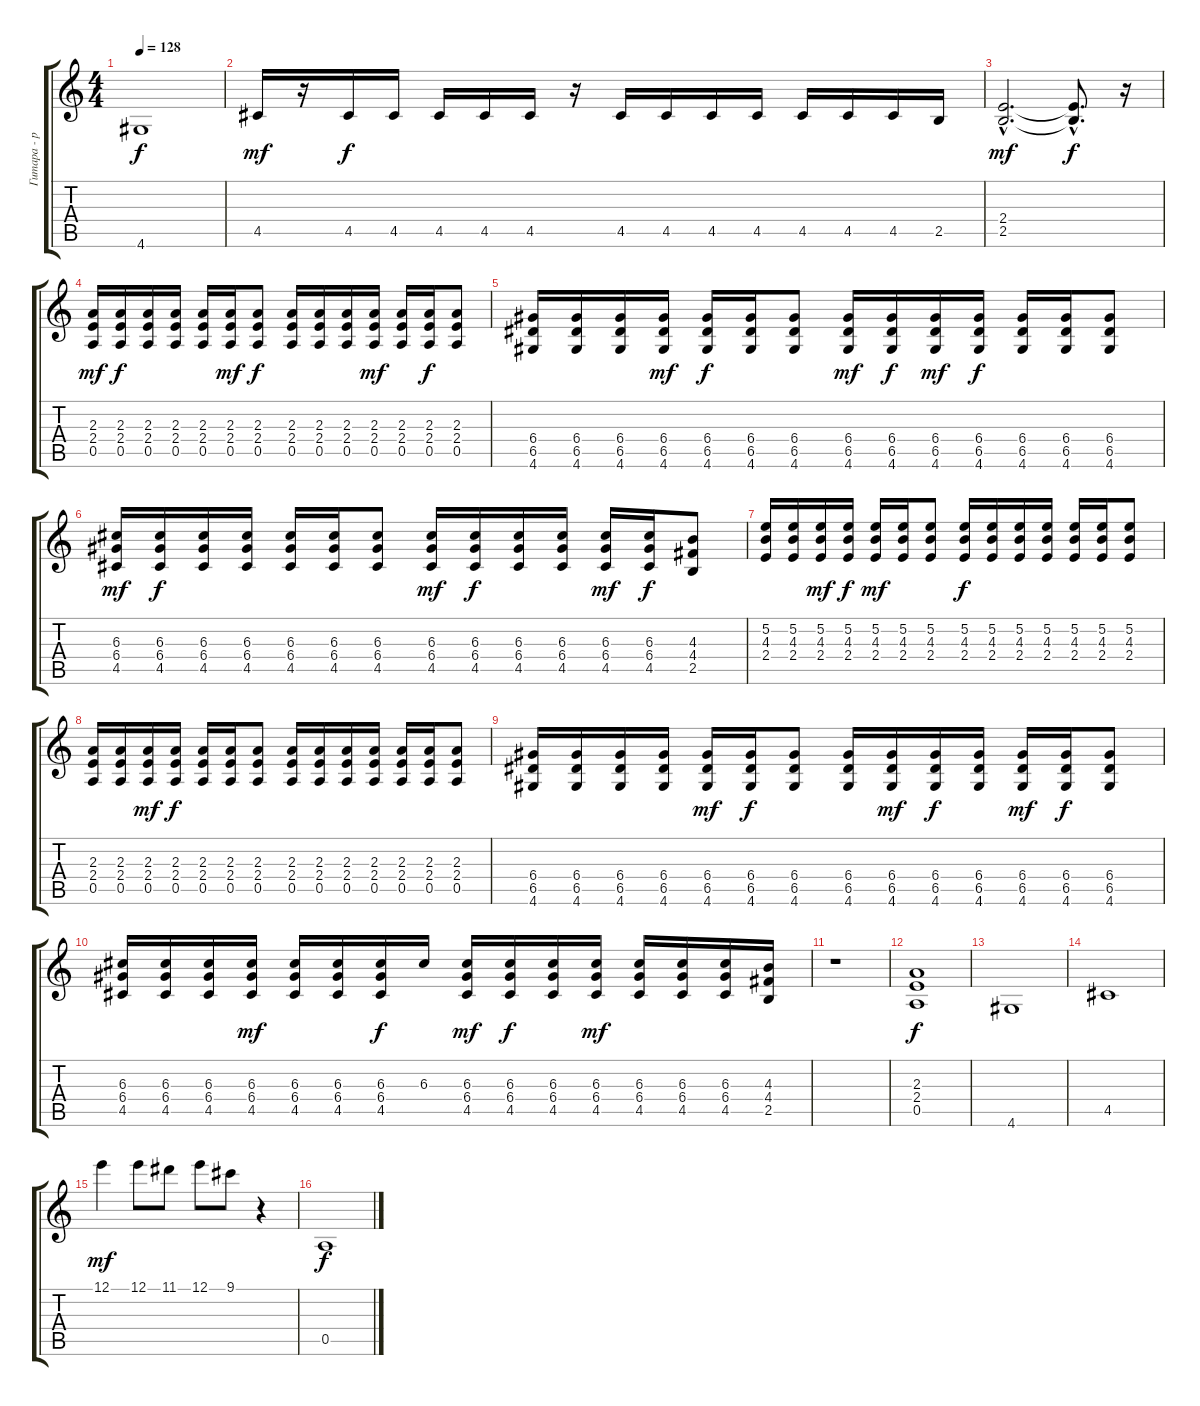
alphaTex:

\track ("Гитара - ритм" "Гитара - р") {instrument overdrivenguitar}
\staff {score tabs}
\tuning (E4 B3 G3 D3 A2 E2) {hide}
\ts (4 4)
\tempo 128
\clef g2
\ks c
4.6.1{dy f} |
4.5.16{dy mf} r.16 4.5.16{dy f} 4.5.16 4.5.16 4.5.16 4.5.16 r.16 4.5.16 4.5.16 4.5.16 4.5.16 4.5.16 4.5.16 4.5.16 2.5.16 |
(2.4{hac} 2.5{hac}).2{d dy mf} (2.4{hac t} 2.5{hac t}).8{d dy f} r.16 |
(2.3 2.4 0.5).16{dy mf} (2.3 2.4 0.5).16{dy f} (2.3 2.4 0.5).16 (2.3 2.4 0.5).16 (2.3 2.4 0.5).16 (2.3 2.4 0.5).16{dy mf} (2.3 2.4 0.5).8{dy f} (2.3 2.4 0.5).16 (2.3 2.4 0.5).16 (2.3 2.4 0.5).16 (2.3 2.4 0.5).16{dy mf} (2.3 2.4 0.5).16 (2.3 2.4 0.5).16{dy f} (2.3 2.4 0.5).8 |
(6.4 6.5 4.6).16 (6.4 6.5 4.6).16 (6.4 6.5 4.6).16 (6.4 6.5 4.6).16{dy mf} (6.4 6.5 4.6).16{dy f} (6.4 6.5 4.6).16 (6.4 6.5 4.6).8 (6.4 6.5 4.6).16{dy mf} (6.4 6.5 4.6).16{dy f} (6.4 6.5 4.6).16{dy mf} (6.4 6.5 4.6).16{dy f} (6.4 6.5 4.6).16 (6.4 6.5 4.6).16 (6.4 6.5 4.6).8 |
(6.3 6.4 4.5).16{dy mf} (6.3 6.4 4.5).16{dy f} (6.3 6.4 4.5).16 (6.3 6.4 4.5).16 (6.3 6.4 4.5).16 (6.3 6.4 4.5).16 (6.3 6.4 4.5).8 (6.3 6.4 4.5).16{dy mf} (6.3 6.4 4.5).16{dy f} (6.3 6.4 4.5).16 (6.3 6.4 4.5).16 (6.3 6.4 4.5).16{dy mf} (6.3 6.4 4.5).16{dy f} (4.3 4.4 2.5).8 |
(5.2 4.3 2.4).16 (5.2 4.3 2.4).16 (5.2 4.3 2.4).16{dy mf} (5.2 4.3 2.4).16{dy f} (5.2 4.3 2.4).16{dy mf} (5.2 4.3 2.4).16 (5.2 4.3 2.4).8 (5.2 4.3 2.4).16{dy f} (5.2 4.3 2.4).16 (5.2 4.3 2.4).16 (5.2 4.3 2.4).16 (5.2 4.3 2.4).16 (5.2 4.3 2.4).16 (5.2 4.3 2.4).8 |
(2.3 2.4 0.5).16 (2.3 2.4 0.5).16 (2.3 2.4 0.5).16{dy mf} (2.3 2.4 0.5).16{dy f} (2.3 2.4 0.5).16 (2.3 2.4 0.5).16 (2.3 2.4 0.5).8 (2.3 2.4 0.5).16 (2.3 2.4 0.5).16 (2.3 2.4 0.5).16 (2.3 2.4 0.5).16 (2.3 2.4 0.5).16 (2.3 2.4 0.5).16 (2.3 2.4 0.5).8 |
(6.4 6.5 4.6).16 (6.4 6.5 4.6).16 (6.4 6.5 4.6).16 (6.4 6.5 4.6).16 (6.4 6.5 4.6).16{dy mf} (6.4 6.5 4.6).16{dy f} (6.4 6.5 4.6).8 (6.4 6.5 4.6).16 (6.4 6.5 4.6).16{dy mf} (6.4 6.5 4.6).16{dy f} (6.4 6.5 4.6).16 (6.4 6.5 4.6).16{dy mf} (6.4 6.5 4.6).16{dy f} (6.4 6.5 4.6).8 |
(6.3 6.4 4.5).16 (6.3 6.4 4.5).16 (6.3 6.4 4.5).16 (6.3 6.4 4.5).16{dy mf} (6.3 6.4 4.5).16 (6.3 6.4 4.5).16 (6.3 6.4 4.5).16{dy f} 6.3.16 (6.3 6.4 4.5).16{dy mf} (6.3 6.4 4.5).16{dy f} (6.3 6.4 4.5).16 (6.3 6.4 4.5).16{dy mf} (6.3 6.4 4.5).16 (6.3 6.4 4.5).16 (6.3 6.4 4.5).16 (4.3 4.4 2.5).16 |
r.1 |
(2.3 2.4 0.5).1{dy f} |
4.6.1 |
4.5.1 |
12.1.4{dy mf} 12.1.8 11.1.8 12.1.8 9.1.8 r.4 |
0.5.1{dy f}
